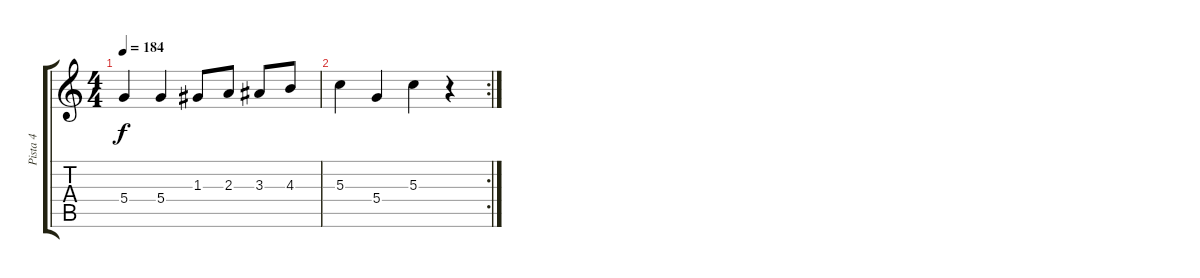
\track ("Pista 4" "Pista 4") {instrument electricguitarjazz}
\staff {score tabs}
\tuning (E4 B3 G3 D3 A2 E2) {hide}
\ts (4 4)
\tempo 184
\clef g2
\ks c
5.4.4{dy f} 5.4.4 1.3.8 2.3.8 3.3.8 4.3.8 |
\rc 2
5.3.4 5.4.4 5.3.4 r.4
